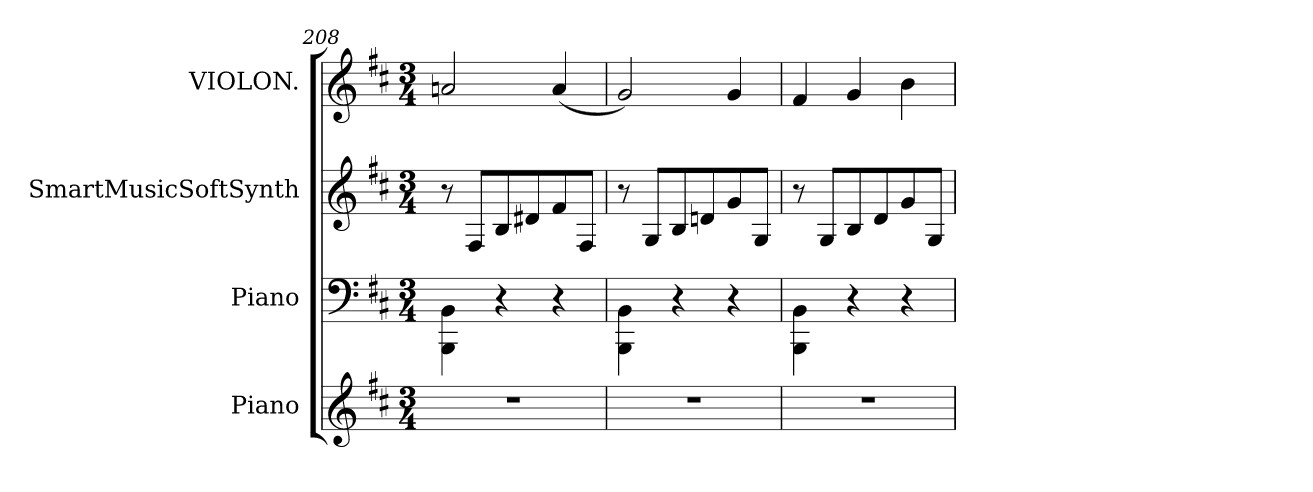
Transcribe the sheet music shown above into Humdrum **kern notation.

**kern	**kern	**kern	**kern
*part4	*part3	*part2	*part1
*staff4	*staff3	*staff2	*staff1
*I"Piano	*I"Piano	*I"SmartMusicSoftSynth	*I"VIOLON.
*I'P.	*	*	*
*clefG2	*clefF4	*clefG2	*clefG2
*k[f#c#]	*k[f#c#]	*k[f#c#]	*k[f#c#]
*M3/4	*M3/4	*M3/4	*M3/4
=208	=208	=208	=208
2.r	(4BBB\ 4BB\	8r	2an/
.	.	8F#/L	.
.	4r	8B/	.
.	.	8d#X\	.
.	4r	8f#\	(4a/
.	.	8F#/J	.
=209	=209	=209	=209
2.r	(4BBB\ 4BB\	8r	2g/)
.	.	8G/L	.
.	4r	8B/	.
.	.	8dn\	.
.	4r	8g\	4g/
.	.	8G/J	.
=210	=210	=210	=210
2.r	(4BBB\ 4BB\	8r	4f#/
.	.	8G/L	.
.	4r	8B/	4g/
.	.	8d\	.
.	4r	8g\	4b\
.	.	8G/J	.
=	=	=	=
*-	*-	*-	*-
